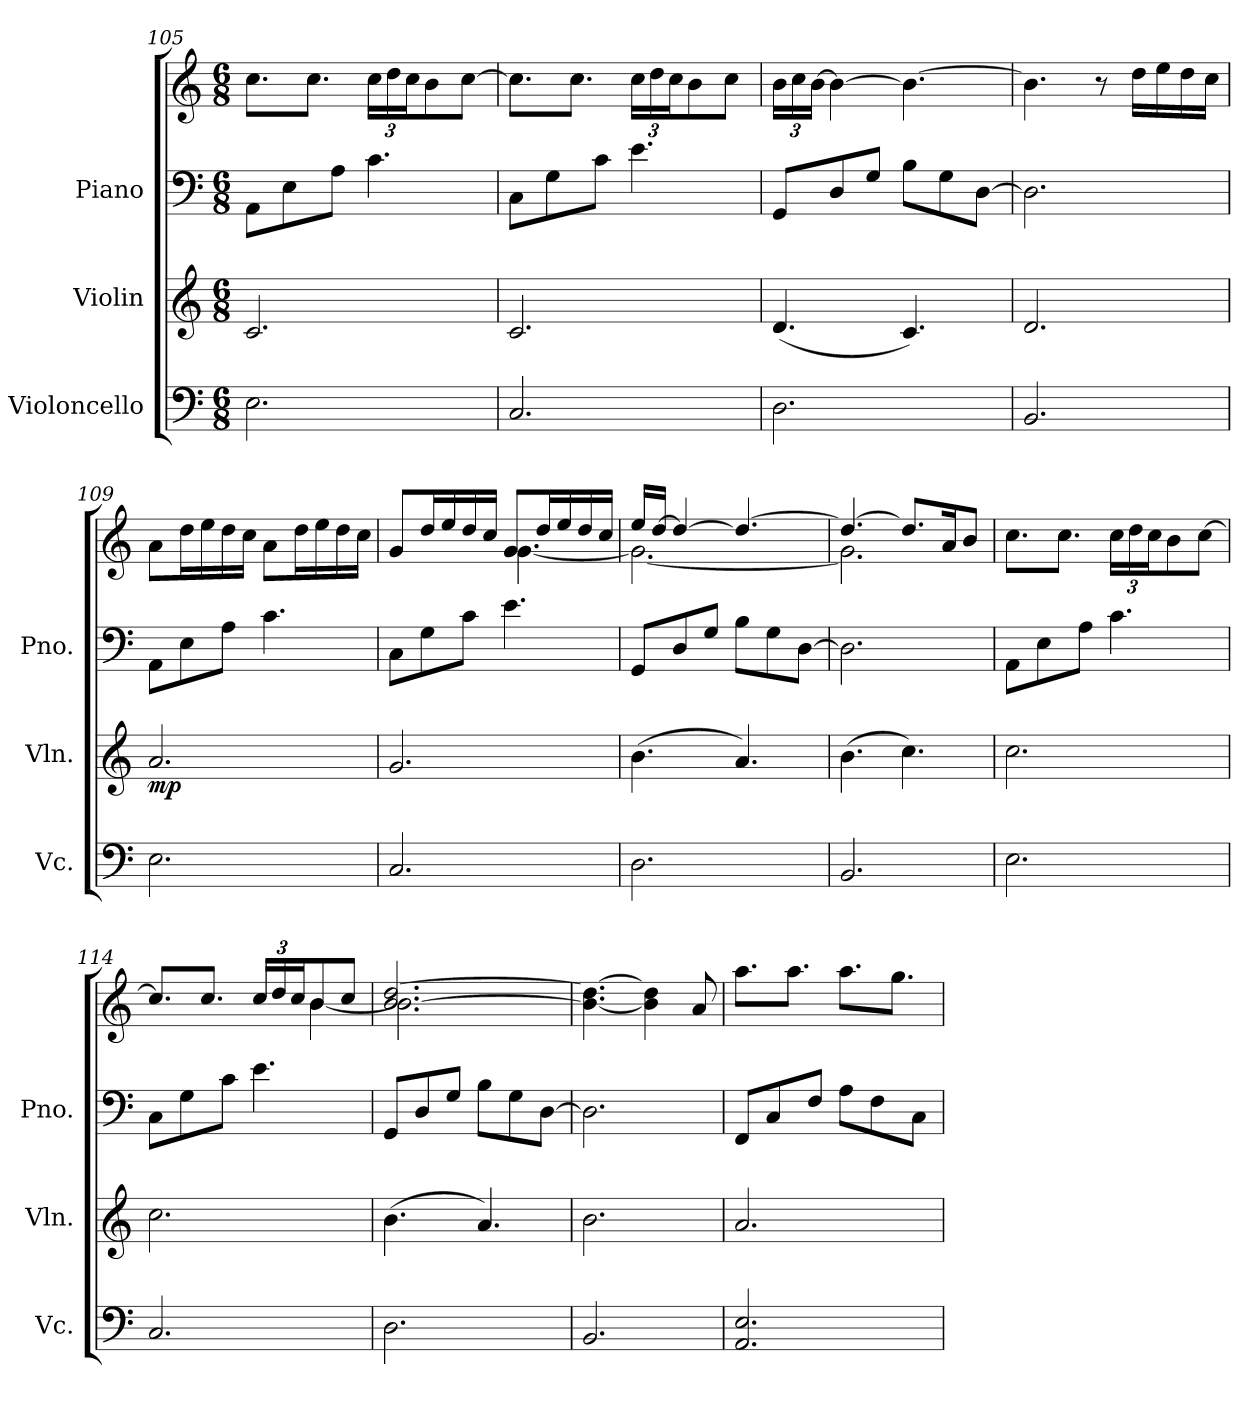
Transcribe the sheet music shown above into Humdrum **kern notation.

**kern	**kern	**dynam	**kern	**kern
*part3	*part2	*part2	*part1	*part1
*staff4	*staff3	*staff3	*staff2	*staff1
*I"Violoncello	*I"Violin	*	*I"Piano	*
*I'Vc.	*I'Vln.	*	*I'Pno.	*
*clefF4	*clefG2	*	*clefF4	*clefG2
*k[]	*k[]	*	*k[]	*k[]
*M6/8	*M6/8	*	*M6/8	*M6/8
=105	=105	=105	=105	=105
2.E\	2.c/	.	8AA\L	8.cc\L
.	.	.	8E\	.
.	.	.	.	8.cc\J
.	.	.	8A\J	.
*	*	*	*	*Xbrackettup
.	.	.	4.c\	24cc\LL
.	.	.	.	24dd\
.	.	.	.	24cc\J
.	.	.	.	8b\
.	.	.	.	[8cc\J
=106	=106	=106	=106	=106
2.C/	2.c/	.	8C\L	8.cc\L]
.	.	.	8G\	.
.	.	.	.	8.cc\J
.	.	.	8c\J	.
.	.	.	4.e\	24cc\LL
.	.	.	.	24dd\
.	.	.	.	24cc\J
.	.	.	.	8b\
.	.	.	.	8cc\J
=107	=107	=107	=107	=107
2.D\	(4.d/	.	8GG/L	24b\LL
.	.	.	.	24cc\
.	.	.	.	[24b\JJ
.	.	.	8D/	4b\_
.	.	.	8G/J	.
.	4.c/)	.	8B\L	4.b\_
.	.	.	8G\	.
.	.	.	[8D\J	.
=108	=108	=108	=108	=108
2.BB/	2.d/	.	2.D\]	4.b\]
.	.	.	.	8r
.	.	.	.	16dd\LL
.	.	.	.	16ee\
.	.	.	.	16dd\
.	.	.	.	16cc\JJ
=109	=109	=109	=109	=109
!	!	!LO:DY:b	!	!
2.E\	2.a/	mp	8AA\L	8a\L
.	.	.	8E\	16dd\L
.	.	.	.	16ee\
.	.	.	8A\J	16dd\
.	.	.	.	16cc\JJ
.	.	.	4.c\	8a\L
.	.	.	.	16dd\L
.	.	.	.	16ee\
.	.	.	.	16dd\
.	.	.	.	16cc\JJ
!!LO:LB:g=z
=110	=110	=110	=110	=110
*	*	*	*	*^
2.C/	2.g/	.	8C\L	8g/L	8rffffyy
.	.	.	8G\	16dd/L	8rffffyy
.	.	.	.	16ee/	.
.	.	.	8c\J	16dd/	8rffffyy
.	.	.	.	16cc/JJ	.
.	.	.	4.e\	8g/L	[4.g\
.	.	.	.	16dd/L	.
.	.	.	.	16ee/	.
.	.	.	.	16dd/	.
.	.	.	.	16cc/JJ	.
=111	=111	=111	=111	=111	=111
2.D\	(4.b\	.	8GG/L	16ee/LL	2.g\_
.	.	.	.	[16dd/JJ	.
.	.	.	8D/	4dd/_	.
.	.	.	8G/J	.	.
.	4.a/)	.	8B\L	4.dd/_	.
.	.	.	8G\	.	.
.	.	.	[8D\J	.	.
=112	=112	=112	=112	=112	=112
2.BB/	(4.b\	.	2.D\]	4.dd/_	2.g\]
.	4.cc\)	.	.	8.dd/L]	.
.	.	.	.	16a/K	.
.	.	.	.	8b/J	.
*	*	*	*	*v	*v
=113	=113	=113	=113	=113
2.E\	2.cc\	.	8AA\L	8.cc\L
.	.	.	8E\	.
.	.	.	.	8.cc\J
.	.	.	8A\J	.
.	.	.	4.c\	24cc\LL
.	.	.	.	24dd\
.	.	.	.	24cc\J
.	.	.	.	8b\
.	.	.	.	[8cc\J
=114	=114	=114	=114	=114
*	*	*	*	*^
2.C/	2.cc\	.	8C\L	8.cc/L]	8rcyy
.	.	.	8G\	.	8rcyy
.	.	.	.	8.cc/J	.
.	.	.	8c\J	.	8rcyy
.	.	.	4.e\	24cc/LL	8rcyy
.	.	.	.	24dd/	.
.	.	.	.	24cc/J	.
.	.	.	.	8b/	[4b\
.	.	.	.	8cc/J	.
=115	=115	=115	=115	=115	=115
2.D\	(4.b\	.	8GG/L	[2.b/ [2.dd/	2.b\]
.	.	.	8D/	.	.
.	.	.	8G/J	.	.
.	4.a/)	.	8B\L	.	.
.	.	.	8G\	.	.
.	.	.	[8D\J	.	.
*	*	*	*	*v	*v
=116	=116	=116	=116	=116
2.BB/	2.b\	.	2.D\]	4.b\_ 4.dd\_
.	.	.	.	4b\] 4dd\]
.	.	.	.	8a/
!!LO:PB:g=z
=117	=117	=117	=117	=117
2.AA/ 2.E/	2.a/	.	8FF/L	8.aa\L
.	.	.	8C/	.
.	.	.	.	8.aa\J
.	.	.	8F/J	.
.	.	.	8A\L	8.aa\L
.	.	.	8F\	.
.	.	.	.	8.gg\J
.	.	.	8C\J	.
=	=	=	=	=
*-	*-	*-	*-	*-
